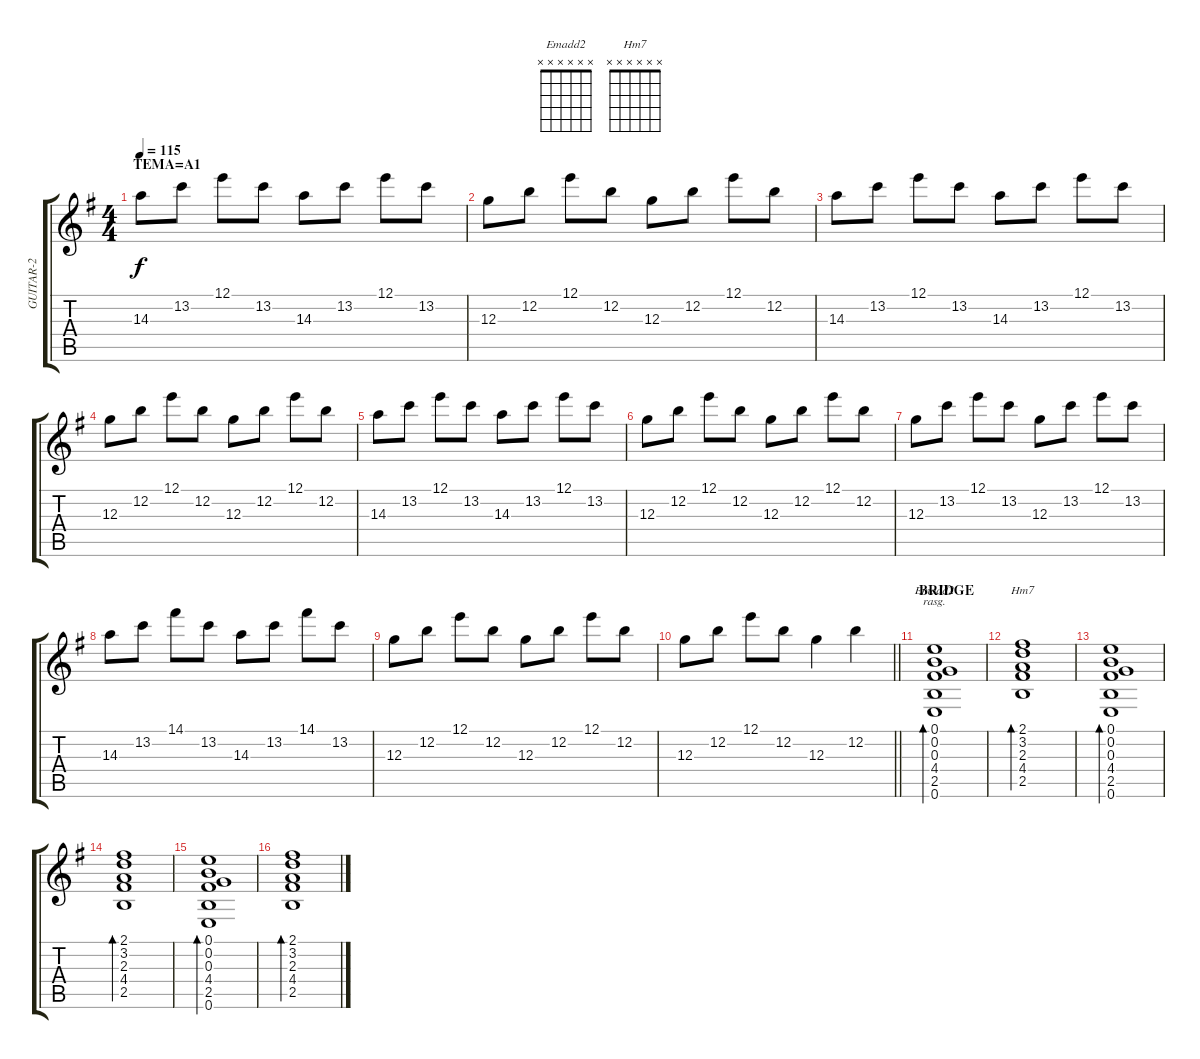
\track ("GUITAR-2" "GUITAR-2") {instrument acousticguitarnylon}
\staff {score tabs}
\tuning (E4 B3 G3 D3 A2 E2) {hide}
\chord ("Emadd2" x x x x x x)
\chord ("Hm7" x x x x x x)
\ts (4 4)
\section ("" "TEMA=A1")
\tempo 115
\clef g2
\ks eminor
14.3.8{dy f} 13.2.8 12.1.8 13.2.8 14.3.8 13.2.8 12.1.8 13.2.8 |
12.3.8 12.2.8 12.1.8 12.2.8 12.3.8 12.2.8 12.1.8 12.2.8 |
14.3.8 13.2.8 12.1.8 13.2.8 14.3.8 13.2.8 12.1.8 13.2.8 |
12.3.8 12.2.8 12.1.8 12.2.8 12.3.8 12.2.8 12.1.8 12.2.8 |
14.3.8 13.2.8 12.1.8 13.2.8 14.3.8 13.2.8 12.1.8 13.2.8 |
12.3.8 12.2.8 12.1.8 12.2.8 12.3.8 12.2.8 12.1.8 12.2.8 |
12.3.8 13.2.8 12.1.8 13.2.8 12.3.8 13.2.8 12.1.8 13.2.8 |
14.3.8 13.2.8 14.1.8 13.2.8 14.3.8 13.2.8 14.1.8 13.2.8 |
12.3.8 12.2.8 12.1.8 12.2.8 12.3.8 12.2.8 12.1.8 12.2.8 |
\barLineRight lightlight
12.3.8 12.2.8 12.1.8 12.2.8 12.3.4 12.2.4 |
\section ("" "BRIDGE")
(0.1 0.2 0.3 4.4 2.5 0.6).1{bd 120 ch "Emadd2" rasg ii} |
(2.1 3.2 2.3 4.4 2.5).1{bd 60 ch "Hm7"} |
(0.1 0.2 0.3 4.4 2.5 0.6).1{bd 60} |
(2.1 3.2 2.3 4.4 2.5).1{bd 60} |
(0.1 0.2 0.3 4.4 2.5 0.6).1{bd 60} |
(2.1 3.2 2.3 4.4 2.5).1{bd 60}
